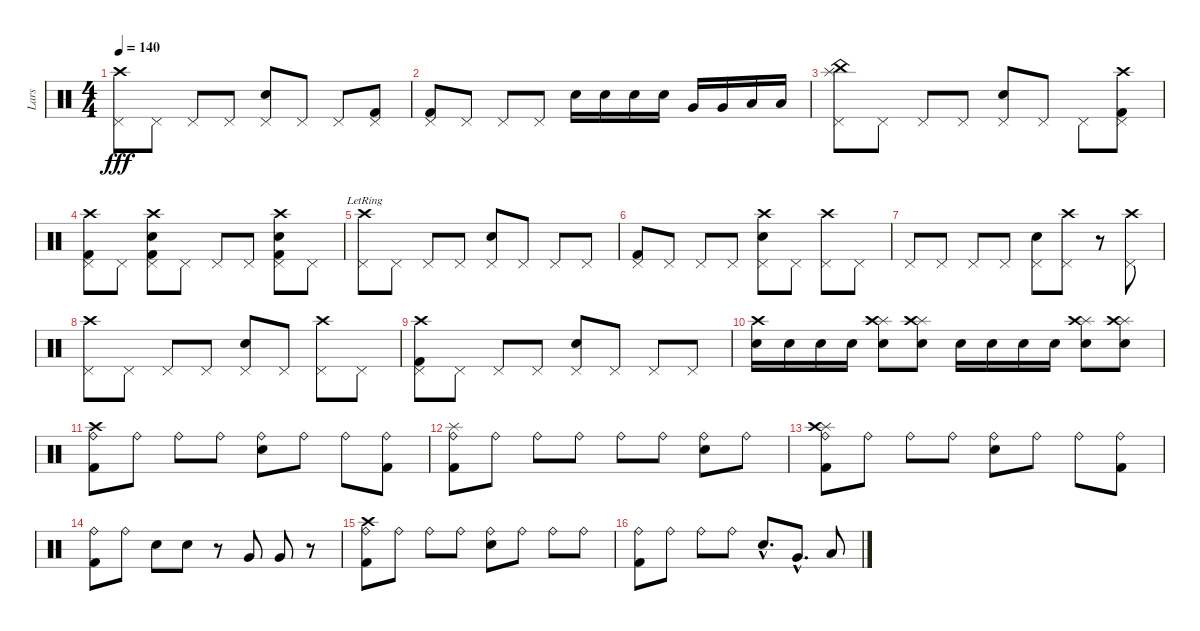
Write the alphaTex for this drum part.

\track ("Lars" "Lars") {instrument percussion}
\staff {score}
\articulation defaults
\ts (4 4)
\tempo 140
\clef neutral
\ks c
("Crash high (hit)" "Pedal Hi-Hat (hit)").8{dy fff} "Pedal Hi-Hat (hit)".8 "Pedal Hi-Hat (hit)".8 "Pedal Hi-Hat (hit)".8 ("Pedal Hi-Hat (hit)" "Snare (hit) 2").8 "Pedal Hi-Hat (hit)".8 "Pedal Hi-Hat (hit)".8 ("Pedal Hi-Hat (hit)" "Kick (hit) 2").8 |
("Pedal Hi-Hat (hit)" "Kick (hit) 2").8 "Pedal Hi-Hat (hit)".8 "Pedal Hi-Hat (hit)".8 "Pedal Hi-Hat (hit)".8 "Snare (hit) 2".16 "Snare (hit) 2".16 "Snare (hit) 2".16 "Snare (hit) 2".16 "Very Low Tom (hit)".16 "Very Low Tom (hit)".16 "Low Floor Tom (hit)".16 "Low Floor Tom (hit)".16 |
("China (hit)" "Splash (hit)" "Pedal Hi-Hat (hit)").8 "Pedal Hi-Hat (hit)".8 "Pedal Hi-Hat (hit)".8 "Pedal Hi-Hat (hit)".8 ("Pedal Hi-Hat (hit)" "Snare (hit) 2").8 "Pedal Hi-Hat (hit)".8 "Pedal Hi-Hat (hit)".8 ("Crash high (hit)" "Pedal Hi-Hat (hit)" "Kick (hit) 2").8 |
("Crash high (hit)" "Pedal Hi-Hat (hit)" "Kick (hit) 2").8 "Pedal Hi-Hat (hit)".8 ("Snare (hit) 2" "Crash high (hit)" "Pedal Hi-Hat (hit)" "Kick (hit) 2").8 "Pedal Hi-Hat (hit)".8 "Pedal Hi-Hat (hit)".8 "Pedal Hi-Hat (hit)".8 ("Snare (hit) 2" "Crash high (hit)" "Pedal Hi-Hat (hit)" "Kick (hit) 2").8 "Pedal Hi-Hat (hit)".8 |
("Crash high (hit)"{lr} "Pedal Hi-Hat (hit)").8 "Pedal Hi-Hat (hit)".8 "Pedal Hi-Hat (hit)".8 "Pedal Hi-Hat (hit)".8 ("Pedal Hi-Hat (hit)" "Snare (hit) 2").8 "Pedal Hi-Hat (hit)".8 "Pedal Hi-Hat (hit)".8 "Pedal Hi-Hat (hit)".8 |
("Pedal Hi-Hat (hit)" "Kick (hit) 2").8 "Pedal Hi-Hat (hit)".8 "Pedal Hi-Hat (hit)".8 "Pedal Hi-Hat (hit)".8 ("Crash high (hit)" "Pedal Hi-Hat (hit)" "Snare (hit) 2").8 "Pedal Hi-Hat (hit)".8 ("Crash high (hit)" "Pedal Hi-Hat (hit)").8 "Pedal Hi-Hat (hit)".8 |
"Pedal Hi-Hat (hit)".8 "Pedal Hi-Hat (hit)".8 "Pedal Hi-Hat (hit)".8 "Pedal Hi-Hat (hit)".8 ("Pedal Hi-Hat (hit)" "Snare (hit) 2").8 ("Crash high (hit)" "Pedal Hi-Hat (hit)").8 r.8 ("Crash high (hit)" "Pedal Hi-Hat (hit)").8 |
("Crash high (hit)" "Pedal Hi-Hat (hit)").8 "Pedal Hi-Hat (hit)".8 "Pedal Hi-Hat (hit)".8 "Pedal Hi-Hat (hit)".8 ("Pedal Hi-Hat (hit)" "Snare (hit) 2").8 "Pedal Hi-Hat (hit)".8 ("Crash high (hit)" "Pedal Hi-Hat (hit)").8 "Pedal Hi-Hat (hit)".8 |
("Crash high (hit)" "Pedal Hi-Hat (hit)" "Kick (hit) 2").8 "Pedal Hi-Hat (hit)".8 "Pedal Hi-Hat (hit)".8 "Pedal Hi-Hat (hit)".8 ("Pedal Hi-Hat (hit)" "Snare (hit) 2").8 "Pedal Hi-Hat (hit)".8 "Pedal Hi-Hat (hit)".8 "Pedal Hi-Hat (hit)".8 |
("Crash high (hit)" "Snare (hit) 2").16 "Snare (hit) 2".16 "Snare (hit) 2".16 "Snare (hit) 2".16 ("Splash (hit)" "Crash high (hit)" "Snare (hit) 2").8 ("Splash (hit)" "Crash high (hit)" "Snare (hit) 2").8 "Snare (hit) 2".16 "Snare (hit) 2".16 "Snare (hit) 2".16 "Snare (hit) 2".16 ("Splash (hit)" "Crash high (hit)" "Snare (hit) 2").8 ("Splash (hit)" "Crash high (hit)" "Snare (hit) 2").8 |
("Crash high (hit)" "Ride (bell)" "Kick (hit) 2").8 "Ride (bell)".8 "Ride (bell)".8 "Ride (bell)".8 ("Ride (bell)" "Snare (hit) 2").8 "Ride (bell)".8 "Ride (bell)".8 ("Ride (bell)" "Kick (hit) 2").8 |
("Splash (hit)" "Ride (bell)" "Kick (hit) 2").8 "Ride (bell)".8 "Ride (bell)".8 "Ride (bell)".8 "Ride (bell)".8 "Ride (bell)".8 ("Ride (bell)" "Snare (hit) 2").8 "Ride (bell)".8 |
("Splash (hit)" "Crash high (hit)" "Ride (bell)" "Kick (hit) 2").8 "Ride (bell)".8 "Ride (bell)".8 "Ride (bell)".8 ("Ride (bell)" "Snare (hit) 2").8 "Ride (bell)".8 "Ride (bell)".8 ("Ride (bell)" "Kick (hit) 2").8 |
("Ride (bell)" "Kick (hit) 2").8 "Ride (bell)".8 "Snare (hit) 2".8 "Snare (hit) 2".8 r.8 "Very Low Tom (hit)".8 "Very Low Tom (hit)".8 r.8 |
("Crash high (hit)" "Ride (bell)" "Kick (hit) 2").8 "Ride (bell)".8 "Ride (bell)".8 "Ride (bell)".8 ("Ride (bell)" "Snare (hit) 2").8 "Ride (bell)".8 "Ride (bell)".8 "Ride (bell)".8 |
("Ride (bell)" "Kick (hit) 2").8 "Ride (bell)".8 "Ride (bell)".8 "Ride (bell)".8 "Snare (hit) 2"{hac}.8{d} "Very Low Tom (hit)"{hac}.8{d} "Low Floor Tom (hit)".8
